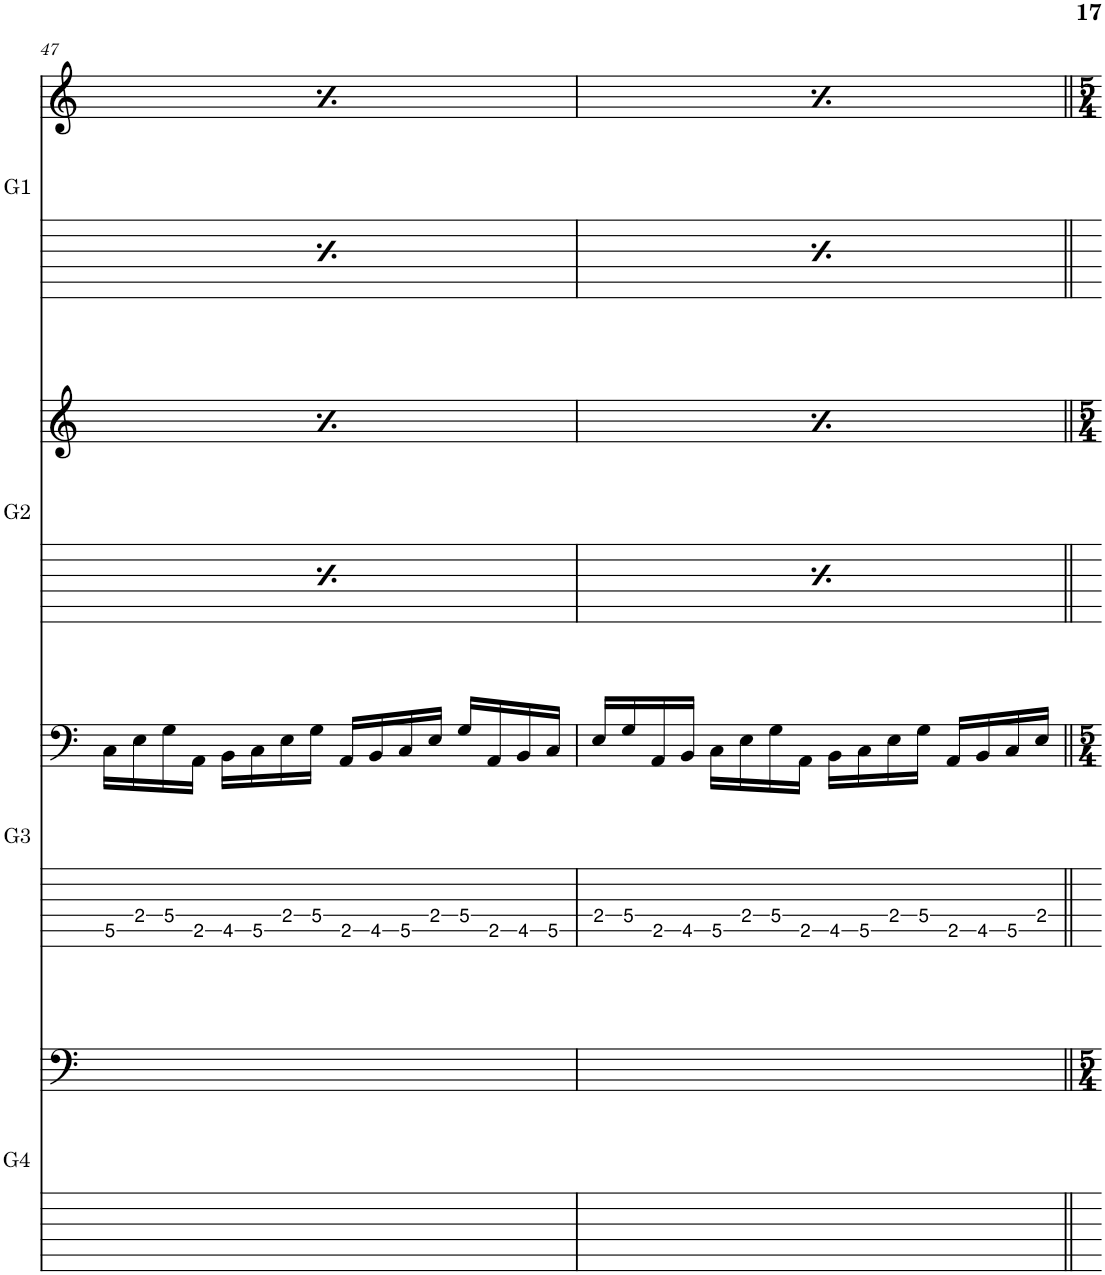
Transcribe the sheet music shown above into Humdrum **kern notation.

**kern	**kern	**kern	**kern	**kern	**kern	**kern	**kern
*part4	*part4	*part3	*part3	*part2	*part2	*part1	*part1
*staff8	*staff7	*staff6	*staff5	*staff4	*staff3	*staff2	*staff1
*I"G4	*	*I"G3	*	*I"G2	*	*I"G1	*
*I'G4	*	*I'G3	*	*I'G2	*	*I'G1	*
!!LO:PB:g=z
*clefF4	*clefF4	*clefF4	*clefF4	*	*clefG2	*	*clefG2
*k[]	*k[]	*k[]	*k[]	*k[]	*k[]	*k[]	*k[]
*M4/4	*M4/4	*M4/4	*M4/4	*M4/4	*M4/4	*M4/4	*M4/4
!!LO:REH:place=s1:a:B:cj:fs=14:t=H
=47	=47	=47	=47	=47	=47	=47	=47
!	!	!	!	!	!	!	!LO:TX:a:t=A Minor
2.EE_	2.EE_	16CLL	16C\LL	16eeLL	16ee/LL	16ccLL	16cc/LL
.	.	16EJ	16E\	16gJ	16g/	16eJ	16e/
.	.	16GL	16G\	16cL	16c/	16AL	16A/
.	.	16AAJJ	16AA\JJ	16ddJJ	16dd/JJ	16aJJ	16a/JJ
.	.	16BBLL	16BB\LL	16gLL	16g/LL	16eLL	16e/LL
.	.	16CJ	16C\	16cJ	16c/	16AJ	16A/
.	.	16EL	16E\	16eeL	16ee/	16ccL	16cc/
.	.	16GJJ	16G\JJ	16gJJ	16g/JJ	16eJJ	16e/JJ
.	.	16AALL	16AA/LL	16cLL	16c/LL	16ALL	16A/LL
.	.	16BBJ	16BB/	16eeJ	16ee/	16ccJ	16cc/
.	.	16CL	16C/	16ggL	16gg/	16ddL	16dd/
.	.	16EJJ	16E/JJ	16eeJJ	16ee/JJ	16ccJJ	16cc/JJ
16EELL]	16EELL]	16GLL	16G/LL	16ddLL	16dd\LL	16aLL	16a/LL
16CCJ	16CC	16AAJ	16AA/	16eeJ	16ee\	16ccJ	16cc/
16DDL	16DD	16BBL	16BB/	16ddL	16dd\	16aL	16a/
[16EEJJ	[16EEJJ	16CJJ	16C/JJ	16gJJ	16g\JJ	16eJJ	16e/JJ
!!LO:REH:place=s1:a:B:cj:fs=14:t=H
=48	=48	=48	=48	=48	=48	=48	=48
!	!	!	!	!	!	!	!LO:TX:a:t=A Minor
1EE]	1EE]	16ELL	16E/LL	16eeLL	16ee/LL	16ccLL	16cc/LL
.	.	16GJ	16G/	16gJ	16g/	16eJ	16e/
.	.	16AAL	16AA/	16cL	16c/	16AL	16A/
.	.	16BBJJ	16BB/JJ	16ddJJ	16dd/JJ	16aJJ	16a/JJ
.	.	16CLL	16C\LL	16gLL	16g/LL	16eLL	16e/LL
.	.	16EJ	16E\	16cJ	16c/	16AJ	16A/
.	.	16GL	16G\	16eeL	16ee/	16ccL	16cc/
.	.	16AAJJ	16AA\JJ	16gJJ	16g/JJ	16eJJ	16e/JJ
.	.	16BBLL	16BB\LL	16cLL	16c/LL	16ALL	16A/LL
.	.	16CJ	16C\	16eeJ	16ee/	16ccJ	16cc/
.	.	16EL	16E\	16ggL	16gg/	16ddL	16dd/
.	.	16GJJ	16G\JJ	16eeJJ	16ee/JJ	16ccJJ	16cc/JJ
.	.	16AALL	16AA/LL	16ddLL	16dd\LL	16aLL	16a/LL
.	.	16BBJ	16BB/	16eeJ	16ee\	16ccJ	16cc/
.	.	16CL	16C/	16ddL	16dd\	16aL	16a/
.	.	16EJJ	16E/JJ	16gJJ	16g\JJ	16eJJ	16e/JJ
=||	=||	=||	=||	=||	=||	=||	=||
*-	*-	*-	*-	*-	*-	*-	*-
